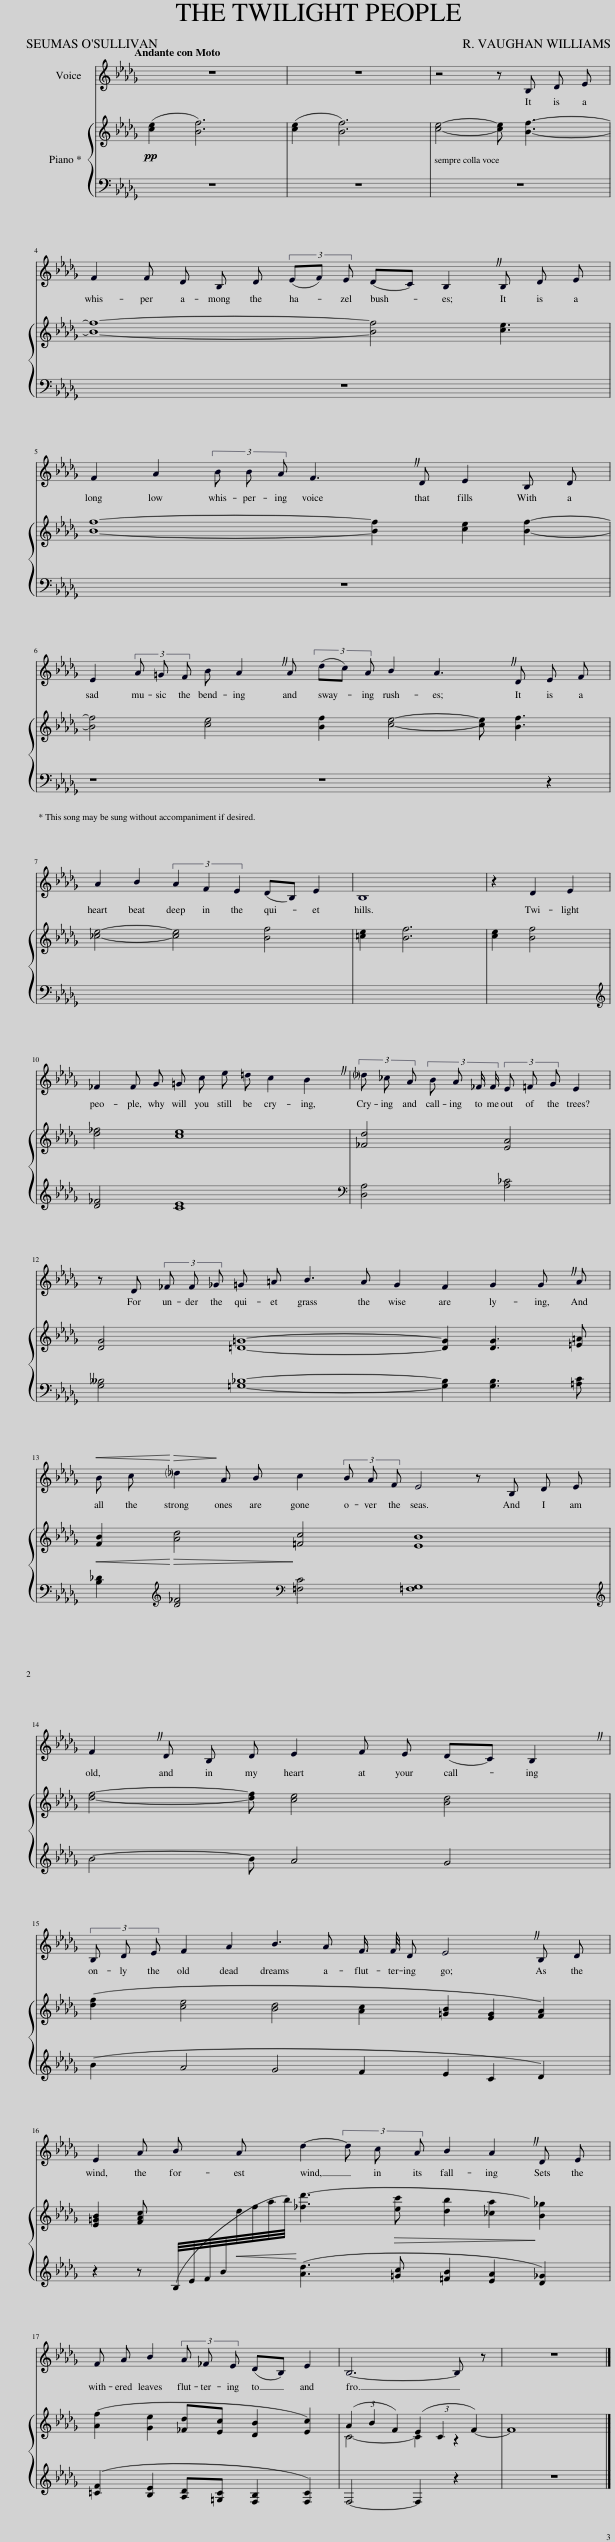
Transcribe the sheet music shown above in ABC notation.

X:1
%%score 1 { ( 2 4 ) | 3 }
L:1/8
Q:1/4=55
M:4/4
I:linebreak $
K:Db
V:1 treble
V:2 treble
V:4 treble
V:3 bass
V:1
 z8 | z8 | z4 z B, D E |$ F2 F D B, D (3(EF) E (DC) B,2 B, D E |$ F2 A2 (3B B A F3 D E2 B, D |$ %5
 E2 (3A =G F B A2 A (3(dc) A B2 A3 D E F |$ A2 B2 (3A2 F2 E2 (DB,) E2 | B,8 | z2 D2 E2 |$ _F2 F G =G c e =d c2 B2 | %10
 (3!courtesy!_d _c A (3:2:4B A _F/ F/ (3E =F G E2 |$ z D (3_F F _G =G =A B3 A G2 F2 G2 G A |$!<(! B c!<)!!>(! !courtesy!_d2!>)! A B c2 (3B A F E4 z B, D E |$ F2 D B, D E2 F E (DC) B,2 |$ (3B, D E F2 A2 B3 A F3/4 F/4 D E4 B, D |$ %15
 E2 A B A d2- (3d c A B2 A2 D E |$ F A B2 (3A _F E (DB,) E2 | B,6- B, z | z8 |] %19
V:2
!pp! ([ce]2 [Bf]6) | ([ce]2 [Bf]6) | [ce]4- [ce] [Bf]3- |$ [Bf]8- [Bf]4 [ce]3 |$ [Bf]8- [Bf]2 [ce]2 [Bf]2- |$ %5
 [Bf]4 [ce]4 [Bf]2 [ce]4- [ce] [Bf]3 |$ [_ce]4- [ce]4 [Bf]4 | [=ce]2 [Bf]6 | [ce]2 [Bf]4 |$ [d_f]4 [ce]8 | %10
 [_Fd]4 [EA]4 |$ [DG]4 [=D=G]8- [DG]2 [DG]3 [=E=A] |$!<(! [FB]2!<)!!>(! [Ad]4!>)! [=Fc]4 [EB]8 |$ [df]4- [df] [ce]4 [Bd]4 |$ ([df]2 [ce]4 [Bd]4 [Ac]2 [=GB]2 [EG]2 [FA]2) |$ %15
 [E=GB]2 [FAc] x x ([_fd']3!>(! [ec'] [db]2 [_ca]2!>)! [B_g]2) |$ ([Af]2 [Ge]2 [_Fd][Ec] [DB]2 [Ec]2) | (3(A2 B2 F2) (3(E2 C2 F2-) | F8 |] %19
V:3
 z8 | z8 | z8 |$ z15 |$ z14 |$ %5
 z8 z8 z2 |$ x8 x4 | x8 | x4 x2 |$[K:treble] [D_F]4 [CE]8 | %10
[K:bass] [D,A,]4 [A,_C]4 |$ [G,__B,]4 [=G,_B,]8- [G,B,]2 [G,B,]3 [=A,C] |$ [B,_D]2[K:treble] [D_F]4[K:bass] [=F,C]4 [=F,G,]8 |$[K:treble] B4- B A4 G4 |$ (B2 A4 G4 F2 E2 C2 D2) |$ %15
 z2 z (B,/4E/4F/4B/4!<(![I:staff -1]d/4f/4a/4b/4)!<)![I:staff +1] ([Ad]3 [=Gc] [=FB]2 [EA]2 [D_G]2) |$ ([=CF]2 [B,E]2 [A,D][=G,C] [F,B,]2 [F,C]2) | F,4- F,2 z2 | z8 |] %19
V:4
 x8 | x8 | x8 |$ x15 |$ x14 |$ %5
 x18 |$ x12 | x8 | x6 |$ x12 | %10
 x8 |$ x18 |$ x18 |$ x13 |$ x18 |$ %15
 x15 |$ x10 | C4- C2 z2 | x8 |] %19
